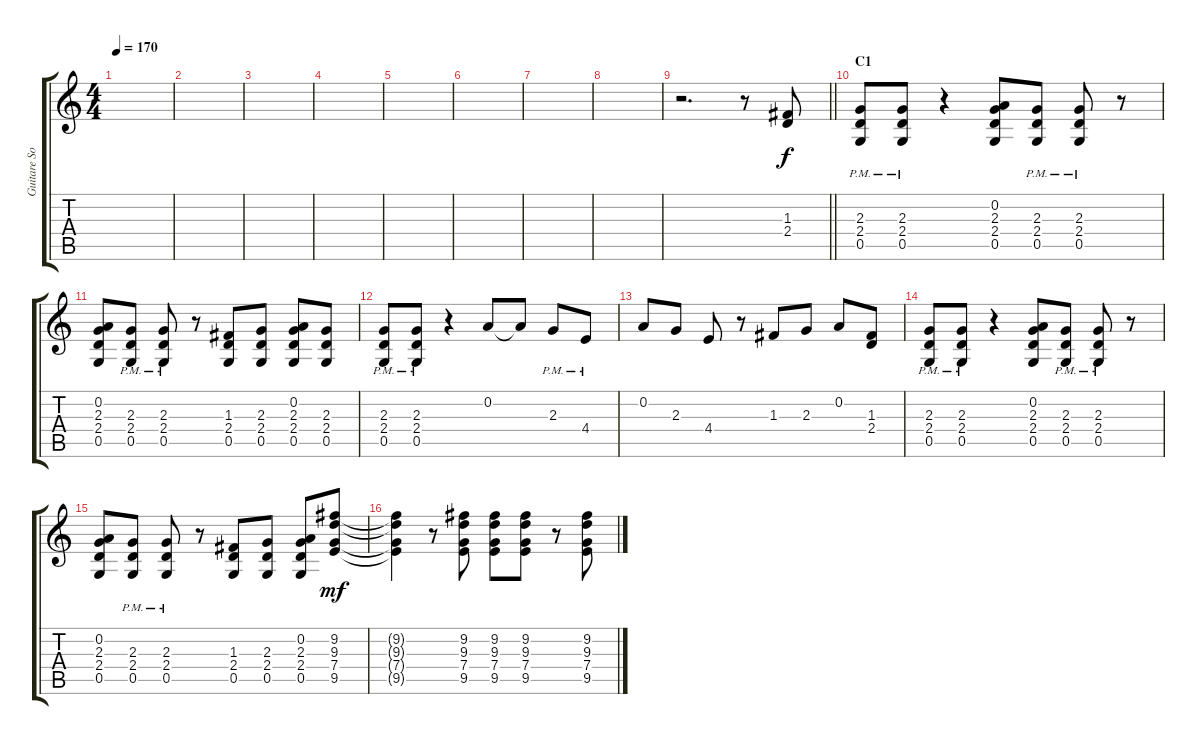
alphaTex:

\track ("Guitare Solo" "Guitare So") {instrument overdrivenguitar}
\staff {score tabs}
\tuning (D4 A3 F3 C3 G2 C2) {hide}
\ts (4 4)
\tempo 170
\clef g2
\ks c
|
|
|
|
|
|
|
|
\barLineRight lightlight
r.2{d volume 13 instrument overdrivenguitar} r.8 (1.3 2.4).8 |
\section ("" "C1")
(2.3{pm} 2.4{pm} 0.5{pm}).8 (2.3 2.4{pm} 0.5{pm}).8 r.4 (0.2 2.3 2.4 0.5).8 (2.3 2.4{pm} 0.5{pm}).8 (2.3 2.4{pm} 0.5{pm}).8 r.8 |
(0.2 2.3 2.4 0.5).8 (2.3 2.4{pm} 0.5{pm}).8 (2.3 2.4{pm} 0.5{pm}).8 r.8 (1.3 2.4 0.5).8 (2.3 2.4 0.5).8 (0.2 2.3 2.4 0.5).8 (2.3 2.4 0.5).8 |
(2.3{pm} 2.4{pm} 0.5{pm}).8 (2.3 2.4{pm} 0.5{pm}).8 r.4 0.2.8 0.2{t}.8 2.3{pm}.8 4.4{pm}.8 |
0.2.8 2.3.8 4.4.8 r.8 1.3.8 2.3.8 0.2.8 (1.3 2.4).8 |
(2.3{pm} 2.4{pm} 0.5{pm}).8 (2.3 2.4{pm} 0.5{pm}).8 r.4 (0.2 2.3 2.4 0.5).8 (2.3 2.4{pm} 0.5{pm}).8 (2.3 2.4{pm} 0.5{pm}).8 r.8 |
(0.2 2.3 2.4 0.5).8 (2.3 2.4{pm} 0.5{pm}).8 (2.3 2.4{pm} 0.5{pm}).8 r.8 (1.3 2.4 0.5).8 (2.3 2.4 0.5).8 (0.2 2.3 2.4 0.5).8 (9.2 9.3 7.4 9.5).8{dy mf} |
(9.2{t} 9.3{t} 7.4{t} 9.5{t}).4 r.8 (9.2 9.3 7.4 9.5).8 (9.2 9.3 7.4 9.5).8 (9.2 9.3 7.4 9.5).8 r.8 (9.2 9.3 7.4 9.5).8
